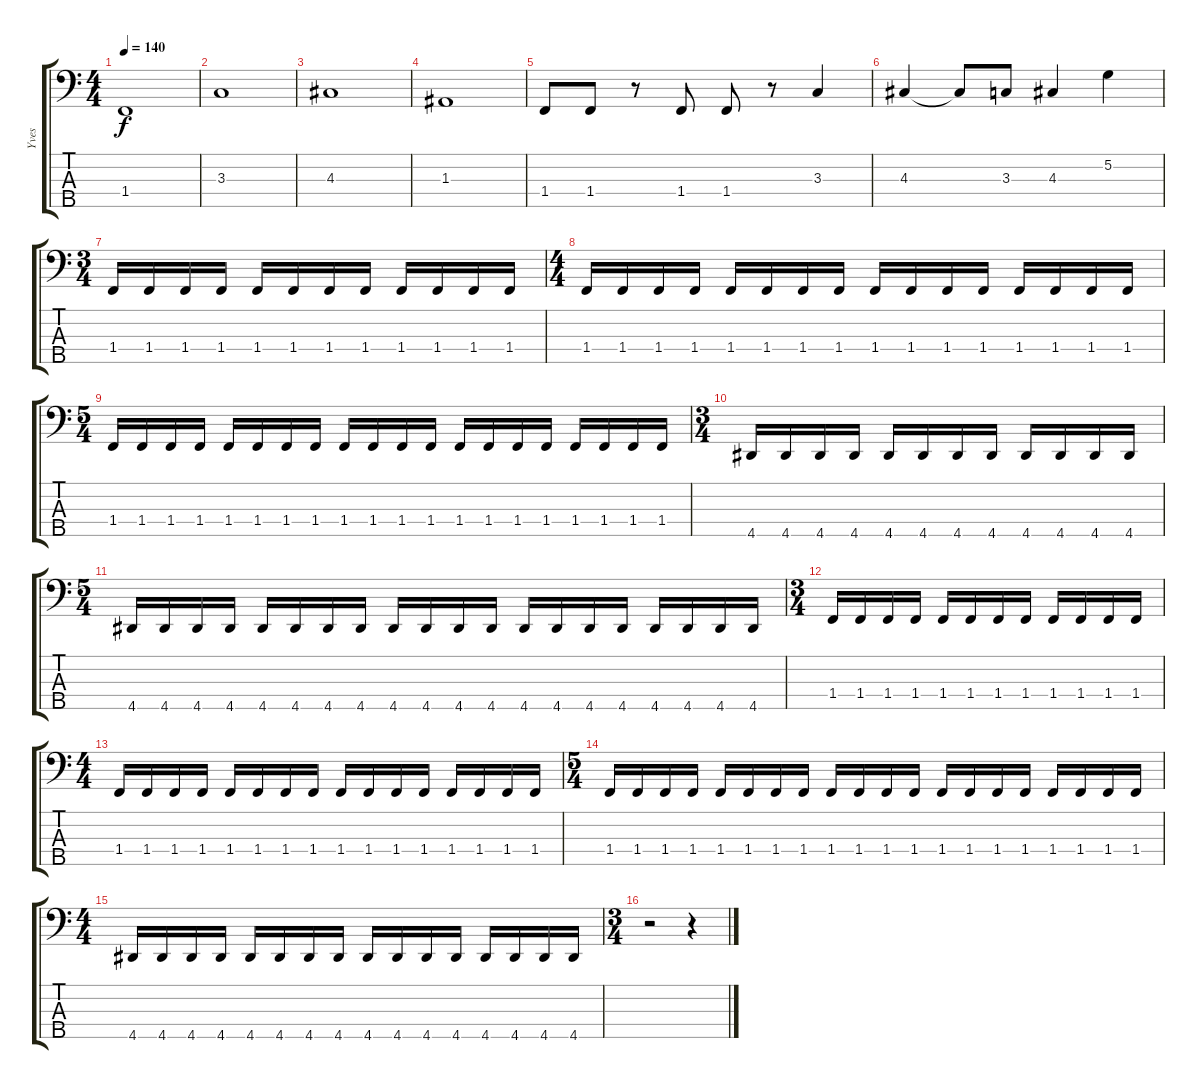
\track ("Yves" "Yves") {instrument electricbassfinger}
\staff {score tabs}
\tuning (G2 D2 A1 E1 B0) {hide}
\ts (4 4)
\tempo 140
\clef f4
\ks c
1.4.1{dy f} |
3.3.1 |
4.3.1 |
1.3.1 |
1.4.8 1.4.8 r.8 1.4.8 1.4.8 r.8 3.3.4 |
4.3.4 4.3{t}.8 3.3.8 4.3.4 5.2.4 |
\ts (3 4)
1.4.16 1.4.16 1.4.16 1.4.16 1.4.16 1.4.16 1.4.16 1.4.16 1.4.16 1.4.16 1.4.16 1.4.16 |
\ts (4 4)
1.4.16 1.4.16 1.4.16 1.4.16 1.4.16 1.4.16 1.4.16 1.4.16 1.4.16 1.4.16 1.4.16 1.4.16 1.4.16 1.4.16 1.4.16 1.4.16 |
\ts (5 4)
1.4.16 1.4.16 1.4.16 1.4.16 1.4.16 1.4.16 1.4.16 1.4.16 1.4.16 1.4.16 1.4.16 1.4.16 1.4.16 1.4.16 1.4.16 1.4.16 1.4.16 1.4.16 1.4.16 1.4.16 |
\ts (3 4)
4.5.16 4.5.16 4.5.16 4.5.16 4.5.16 4.5.16 4.5.16 4.5.16 4.5.16 4.5.16 4.5.16 4.5.16 |
\ts (5 4)
4.5.16 4.5.16 4.5.16 4.5.16 4.5.16 4.5.16 4.5.16 4.5.16 4.5.16 4.5.16 4.5.16 4.5.16 4.5.16 4.5.16 4.5.16 4.5.16 4.5.16 4.5.16 4.5.16 4.5.16 |
\ts (3 4)
1.4.16 1.4.16 1.4.16 1.4.16 1.4.16 1.4.16 1.4.16 1.4.16 1.4.16 1.4.16 1.4.16 1.4.16 |
\ts (4 4)
1.4.16 1.4.16 1.4.16 1.4.16 1.4.16 1.4.16 1.4.16 1.4.16 1.4.16 1.4.16 1.4.16 1.4.16 1.4.16 1.4.16 1.4.16 1.4.16 |
\ts (5 4)
1.4.16 1.4.16 1.4.16 1.4.16 1.4.16 1.4.16 1.4.16 1.4.16 1.4.16 1.4.16 1.4.16 1.4.16 1.4.16 1.4.16 1.4.16 1.4.16 1.4.16 1.4.16 1.4.16 1.4.16 |
\ts (4 4)
4.5.16 4.5.16 4.5.16 4.5.16 4.5.16 4.5.16 4.5.16 4.5.16 4.5.16 4.5.16 4.5.16 4.5.16 4.5.16 4.5.16 4.5.16 4.5.16 |
\ts (3 4)
r.2 r.4
